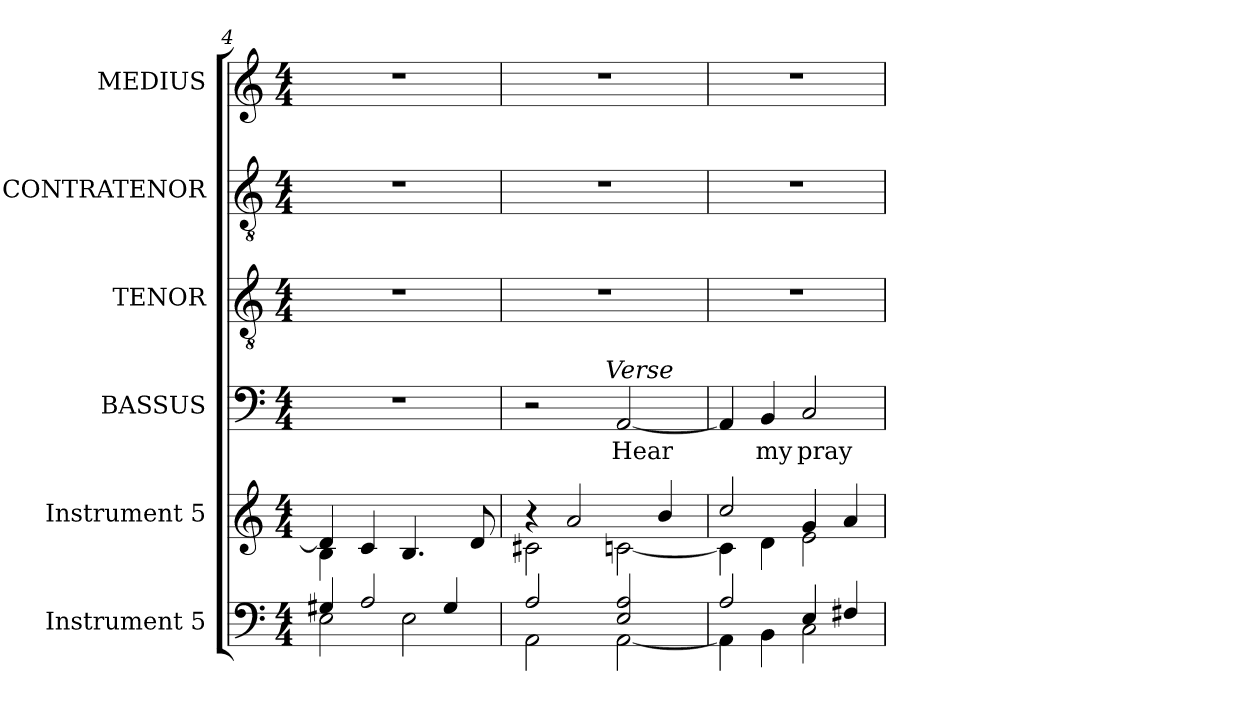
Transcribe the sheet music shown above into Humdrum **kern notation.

**kern	**kern	**kern	**text	**kern	**kern	**kern
*part6	*part5	*part4	*part4	*part3	*part2	*part1
*staff6	*staff5	*staff4	*staff4	*staff3	*staff2	*staff1
*I"Instrument 5	*I"Instrument 5	*I"BASSUS	*	*I"TENOR	*I"CONTRATENOR	*I"MEDIUS
*	*	*I'B	*	*	*	*I'S
*clefF4	*clefG2	*clefF4	*	*clefGv2	*clefGv2	*clefG2
*k[]	*k[]	*k[]	*	*k[]	*k[]	*k[]
*C:	*C:	*C:	*	*C:	*C:	*C:
*M4/4	*M4/4	*M4/4	*	*M4/4	*M4/4	*M4/4
=4	=4	=4	=4	=4	=4	=4
*^	*^	*	*	*	*	*
4G#X/	2E\	4d/]	4B\	1r	.	1r	1r	1r
2A/	.	4c/	2.ryy	.	.	.	.	.
.	2E\	4.B/	.	.	.	.	.	.
4G#/	.	.	.	.	.	.	.	.
.	.	8d/	.	.	.	.	.	.
=5	=5	=5	=5	=5	=5	=5	=5	=5
*	*	*	*	*^	*	*	*	*
2A/	2AA\	4ra	2c#X\	2r	4...ryy	.	1r	1r	1r
.	.	2a/	.	.	.	.	.	.	.
!	!	!	!	!	!LO:TX:a:i:t=Verse	!	!	!	!
.	.	.	.	.	2ryy	.	.	.	.
!	!	!	!	!	!	!LO:LY:b	!	!	!
2A/ 2E/	[<2AA\	.	[<2cn\	[<2AA/	.	Hear	.	.	.
.	.	4b/	.	.	.	.	.	.	.
.	.	.	.	.	32ryy	.	.	.	.
=6	=6	=6	=6	=6	=6	=6	=6	=6	=6
!	!	!	!	!	!	!LO:LY:b	!	!	!
*	*	*	*	*v	*v	*	*	*	*
2A/	4AA\]	2cc/	4c\]	4AA/]	.	1r	1r	1r
!	!	!	!	!	!LO:LY:b	!	!	!
.	4BB\	.	4d\	4BB/	my	.	.	.
!	!	!	!	!	!LO:LY:b	!	!	!
4E/	2C\	4g/	2e\	2C/	pray-	.	.	.
4F#X/	.	4a/	.	.	.	.	.	.
*v	*v	*	*	*	*	*	*	*
*	*v	*v	*	*	*	*	*
=	=	=	=	=	=	=
*-	*-	*-	*-	*-	*-	*-
